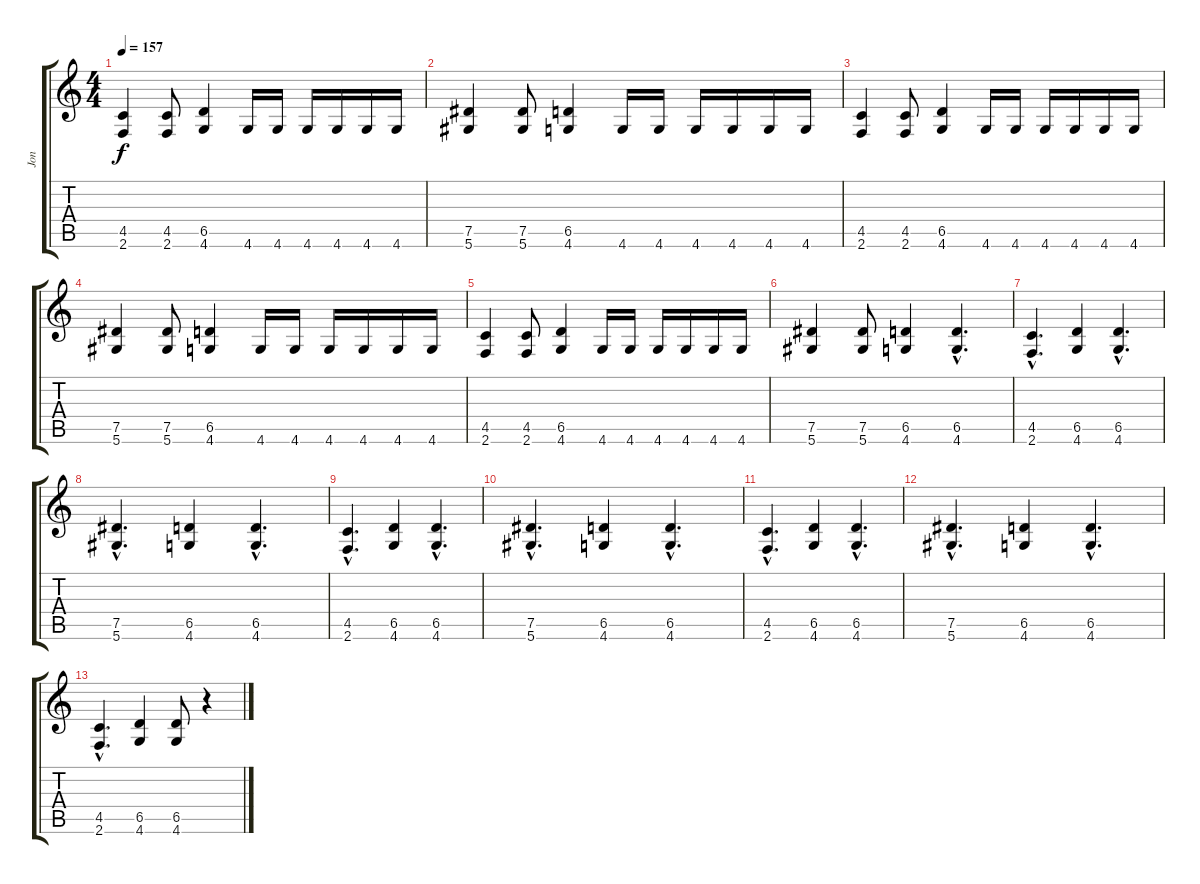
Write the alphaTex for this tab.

\track ("Jon" "Jon") {instrument distortionguitar}
\staff {score tabs}
\tuning (Eb4 Bb3 Gb3 Db3 Ab2 Eb2) {hide}
\ts (4 4)
\tempo 157
\clef g2
\ks c
(4.5 2.6).4{dy f} (4.5 2.6).8 (6.5 4.6).4 4.6.16 4.6.16 4.6.16 4.6.16 4.6.16 4.6.16 |
(7.5 5.6).4 (7.5 5.6).8 (6.5 4.6).4 4.6.16 4.6.16 4.6.16 4.6.16 4.6.16 4.6.16 |
(4.5 2.6).4 (4.5 2.6).8 (6.5 4.6).4 4.6.16 4.6.16 4.6.16 4.6.16 4.6.16 4.6.16 |
(7.5 5.6).4 (7.5 5.6).8 (6.5 4.6).4 4.6.16 4.6.16 4.6.16 4.6.16 4.6.16 4.6.16 |
(4.5 2.6).4 (4.5 2.6).8 (6.5 4.6).4 4.6.16 4.6.16 4.6.16 4.6.16 4.6.16 4.6.16 |
(7.5 5.6).4 (7.5 5.6).8 (6.5 4.6).4 (6.5{hac} 4.6{hac}).4{d} |
(4.5{hac} 2.6{hac}).4{d} (6.5 4.6).4 (6.5{hac} 4.6{hac}).4{d} |
(7.5{hac} 5.6{hac}).4{d} (6.5 4.6).4 (6.5{hac} 4.6{hac}).4{d} |
(4.5{hac} 2.6{hac}).4{d} (6.5 4.6).4 (6.5{hac} 4.6{hac}).4{d} |
(7.5{hac} 5.6{hac}).4{d} (6.5 4.6).4 (6.5{hac} 4.6{hac}).4{d} |
(4.5{hac} 2.6{hac}).4{d} (6.5 4.6).4 (6.5{hac} 4.6{hac}).4{d} |
(7.5{hac} 5.6{hac}).4{d} (6.5 4.6).4 (6.5{hac} 4.6{hac}).4{d} |
(4.5{hac} 2.6{hac}).4{d} (6.5 4.6).4 (6.5 4.6).8 r.4
